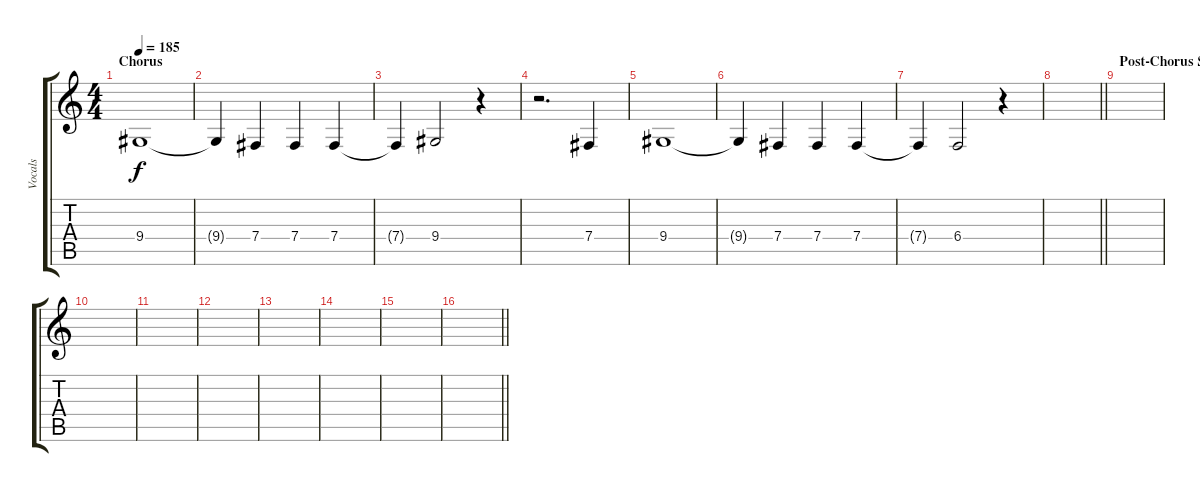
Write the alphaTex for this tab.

\track ("Vocals" "Vocals") {instrument oboe}
\staff {score tabs}
\tuning (Db4 Ab3 E3 B2 Gb2 Db2) {hide}
\ts (4 4)
\section ("" "Chorus")
\tempo 185
\clef g2
\ks c
9.4.1{dy f} |
9.4{t}.4 7.4.4 7.4.4 7.4.4 |
7.4{t}.4 9.4.2 r.4 |
r.2{d} 7.4.4 |
9.4.1 |
9.4{t}.4 7.4.4 7.4.4 7.4.4 |
7.4{t}.4 6.4.2 r.4 |
\barLineRight lightlight
|
\section ("" "Post-Chorus Solo")
|
|
|
|
|
|
|
\barLineRight lightlight
